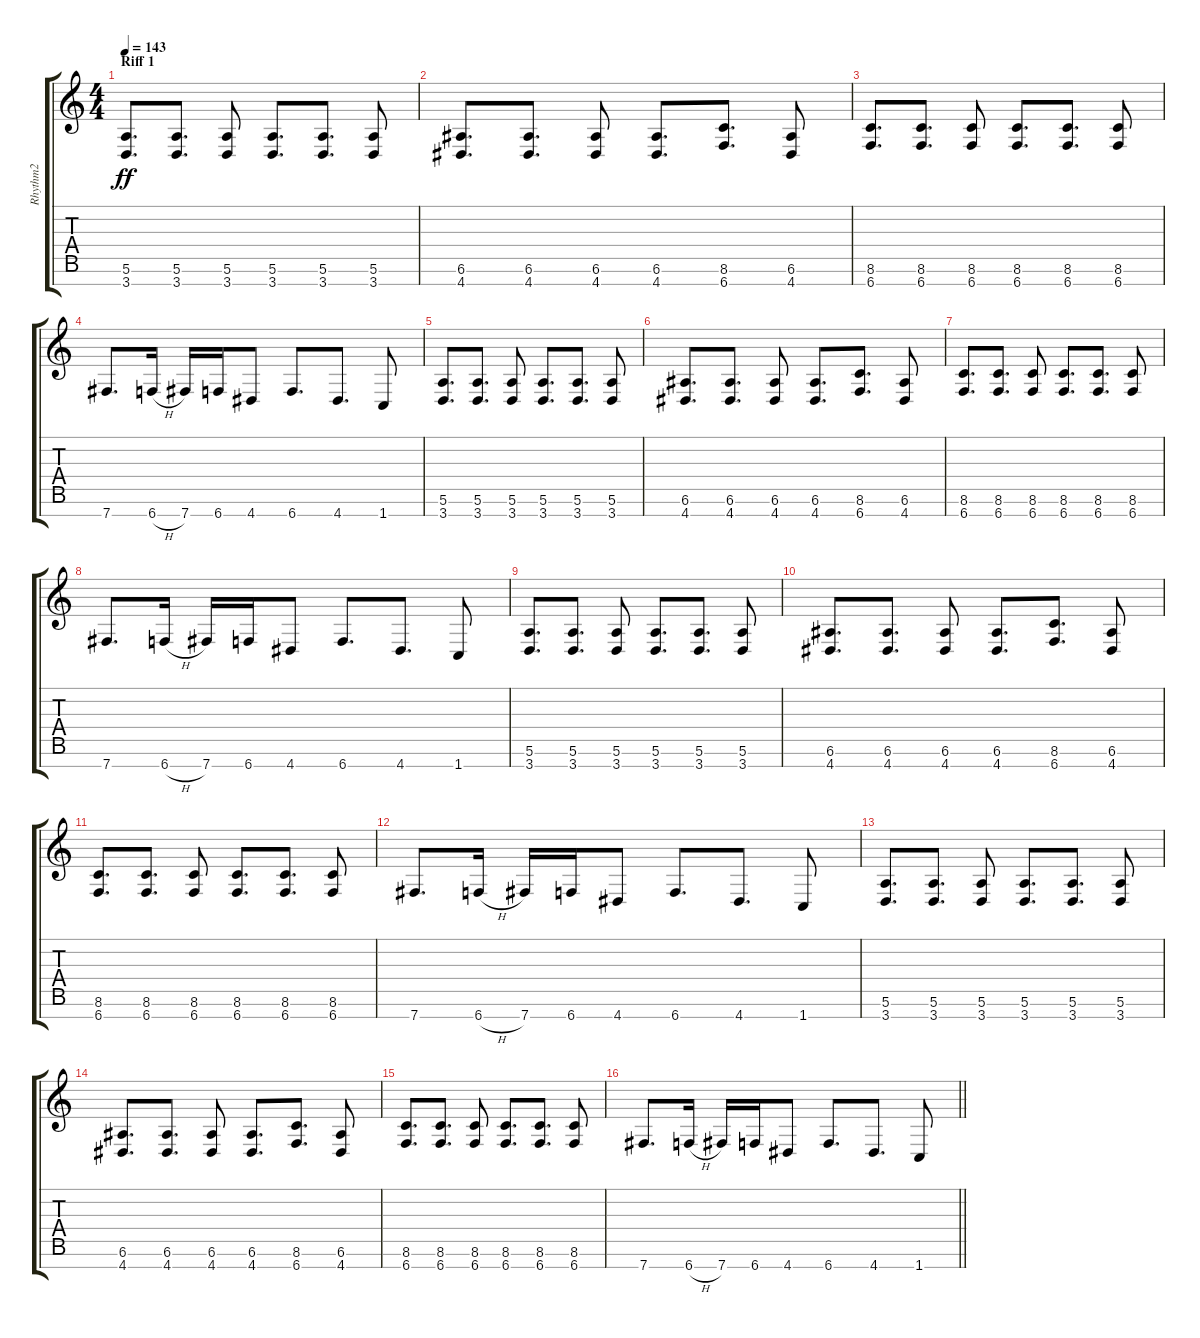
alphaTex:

\track ("Rhythm2" "Rhythm2") {instrument overdrivenguitar}
\staff {score tabs}
\tuning (E4 B3 G3 D3 A2 E2 B1) {hide}
\ts (4 4)
\section ("" "Riff 1")
\tempo 143
\clef g2
\ks c
(5.6 3.7).8{d dy ff} (5.6 3.7).8{d} (5.6 3.7).8 (5.6 3.7).8{d} (5.6 3.7).8{d} (5.6 3.7).8 |
(6.6 4.7).8{d} (6.6 4.7).8{d} (6.6 4.7).8 (6.6 4.7).8{d} (8.6 6.7).8{d} (6.6 4.7).8 |
(8.6 6.7).8{d} (8.6 6.7).8{d} (8.6 6.7).8 (8.6 6.7).8{d} (8.6 6.7).8{d} (8.6 6.7).8 |
7.7.8{d} 6.7{h}.16 7.7.16 6.7.16 4.7.8 6.7.8{d} 4.7.8{d} 1.7.8 |
(5.6 3.7).8{d} (5.6 3.7).8{d} (5.6 3.7).8 (5.6 3.7).8{d} (5.6 3.7).8{d} (5.6 3.7).8 |
(6.6 4.7).8{d} (6.6 4.7).8{d} (6.6 4.7).8 (6.6 4.7).8{d} (8.6 6.7).8{d} (6.6 4.7).8 |
(8.6 6.7).8{d} (8.6 6.7).8{d} (8.6 6.7).8 (8.6 6.7).8{d} (8.6 6.7).8{d} (8.6 6.7).8 |
7.7.8{d} 6.7{h}.16 7.7.16 6.7.16 4.7.8 6.7.8{d} 4.7.8{d} 1.7.8 |
(5.6 3.7).8{d} (5.6 3.7).8{d} (5.6 3.7).8 (5.6 3.7).8{d} (5.6 3.7).8{d} (5.6 3.7).8 |
(6.6 4.7).8{d} (6.6 4.7).8{d} (6.6 4.7).8 (6.6 4.7).8{d} (8.6 6.7).8{d} (6.6 4.7).8 |
(8.6 6.7).8{d} (8.6 6.7).8{d} (8.6 6.7).8 (8.6 6.7).8{d} (8.6 6.7).8{d} (8.6 6.7).8 |
7.7.8{d} 6.7{h}.16 7.7.16 6.7.16 4.7.8 6.7.8{d} 4.7.8{d} 1.7.8 |
(5.6 3.7).8{d} (5.6 3.7).8{d} (5.6 3.7).8 (5.6 3.7).8{d} (5.6 3.7).8{d} (5.6 3.7).8 |
(6.6 4.7).8{d} (6.6 4.7).8{d} (6.6 4.7).8 (6.6 4.7).8{d} (8.6 6.7).8{d} (6.6 4.7).8 |
(8.6 6.7).8{d} (8.6 6.7).8{d} (8.6 6.7).8 (8.6 6.7).8{d} (8.6 6.7).8{d} (8.6 6.7).8 |
\barLineRight lightlight
7.7.8{d} 6.7{h}.16 7.7.16 6.7.16 4.7.8 6.7.8{d} 4.7.8{d} 1.7.8
